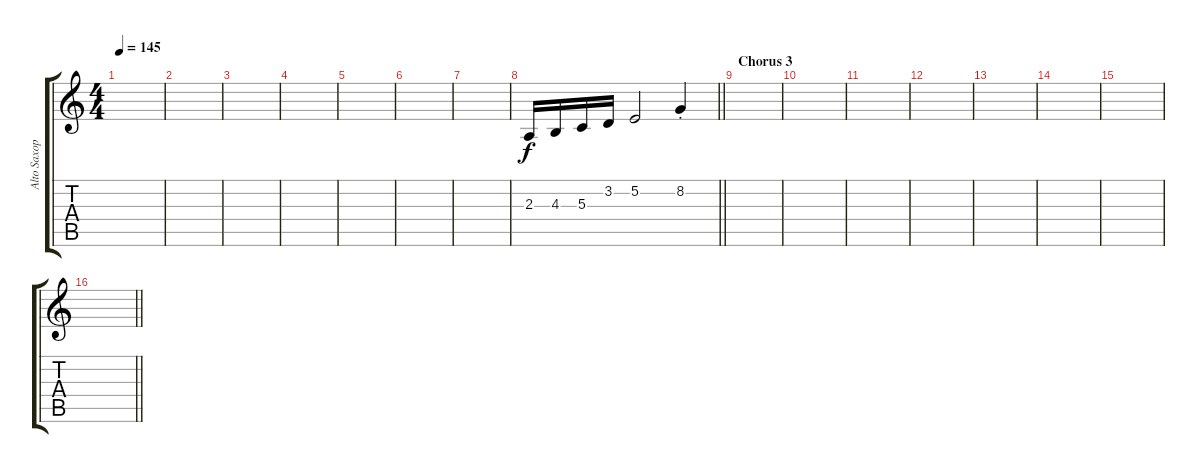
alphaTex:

\track ("Alto Saxophon" "Alto Saxop") {instrument altosax}
\staff {score tabs}
\tuning (E4 B3 G3 D3 A2 E2) {hide}
\ts (4 4)
\tempo 145
\clef g2
\ks c
|
|
|
|
|
|
|
\barLineRight lightlight
2.3.16 4.3.16 5.3.16 3.2.16 5.2.2 8.2{st}.4 |
\section ("" "Chorus 3")
|
|
|
|
|
|
|
\barLineRight lightlight
